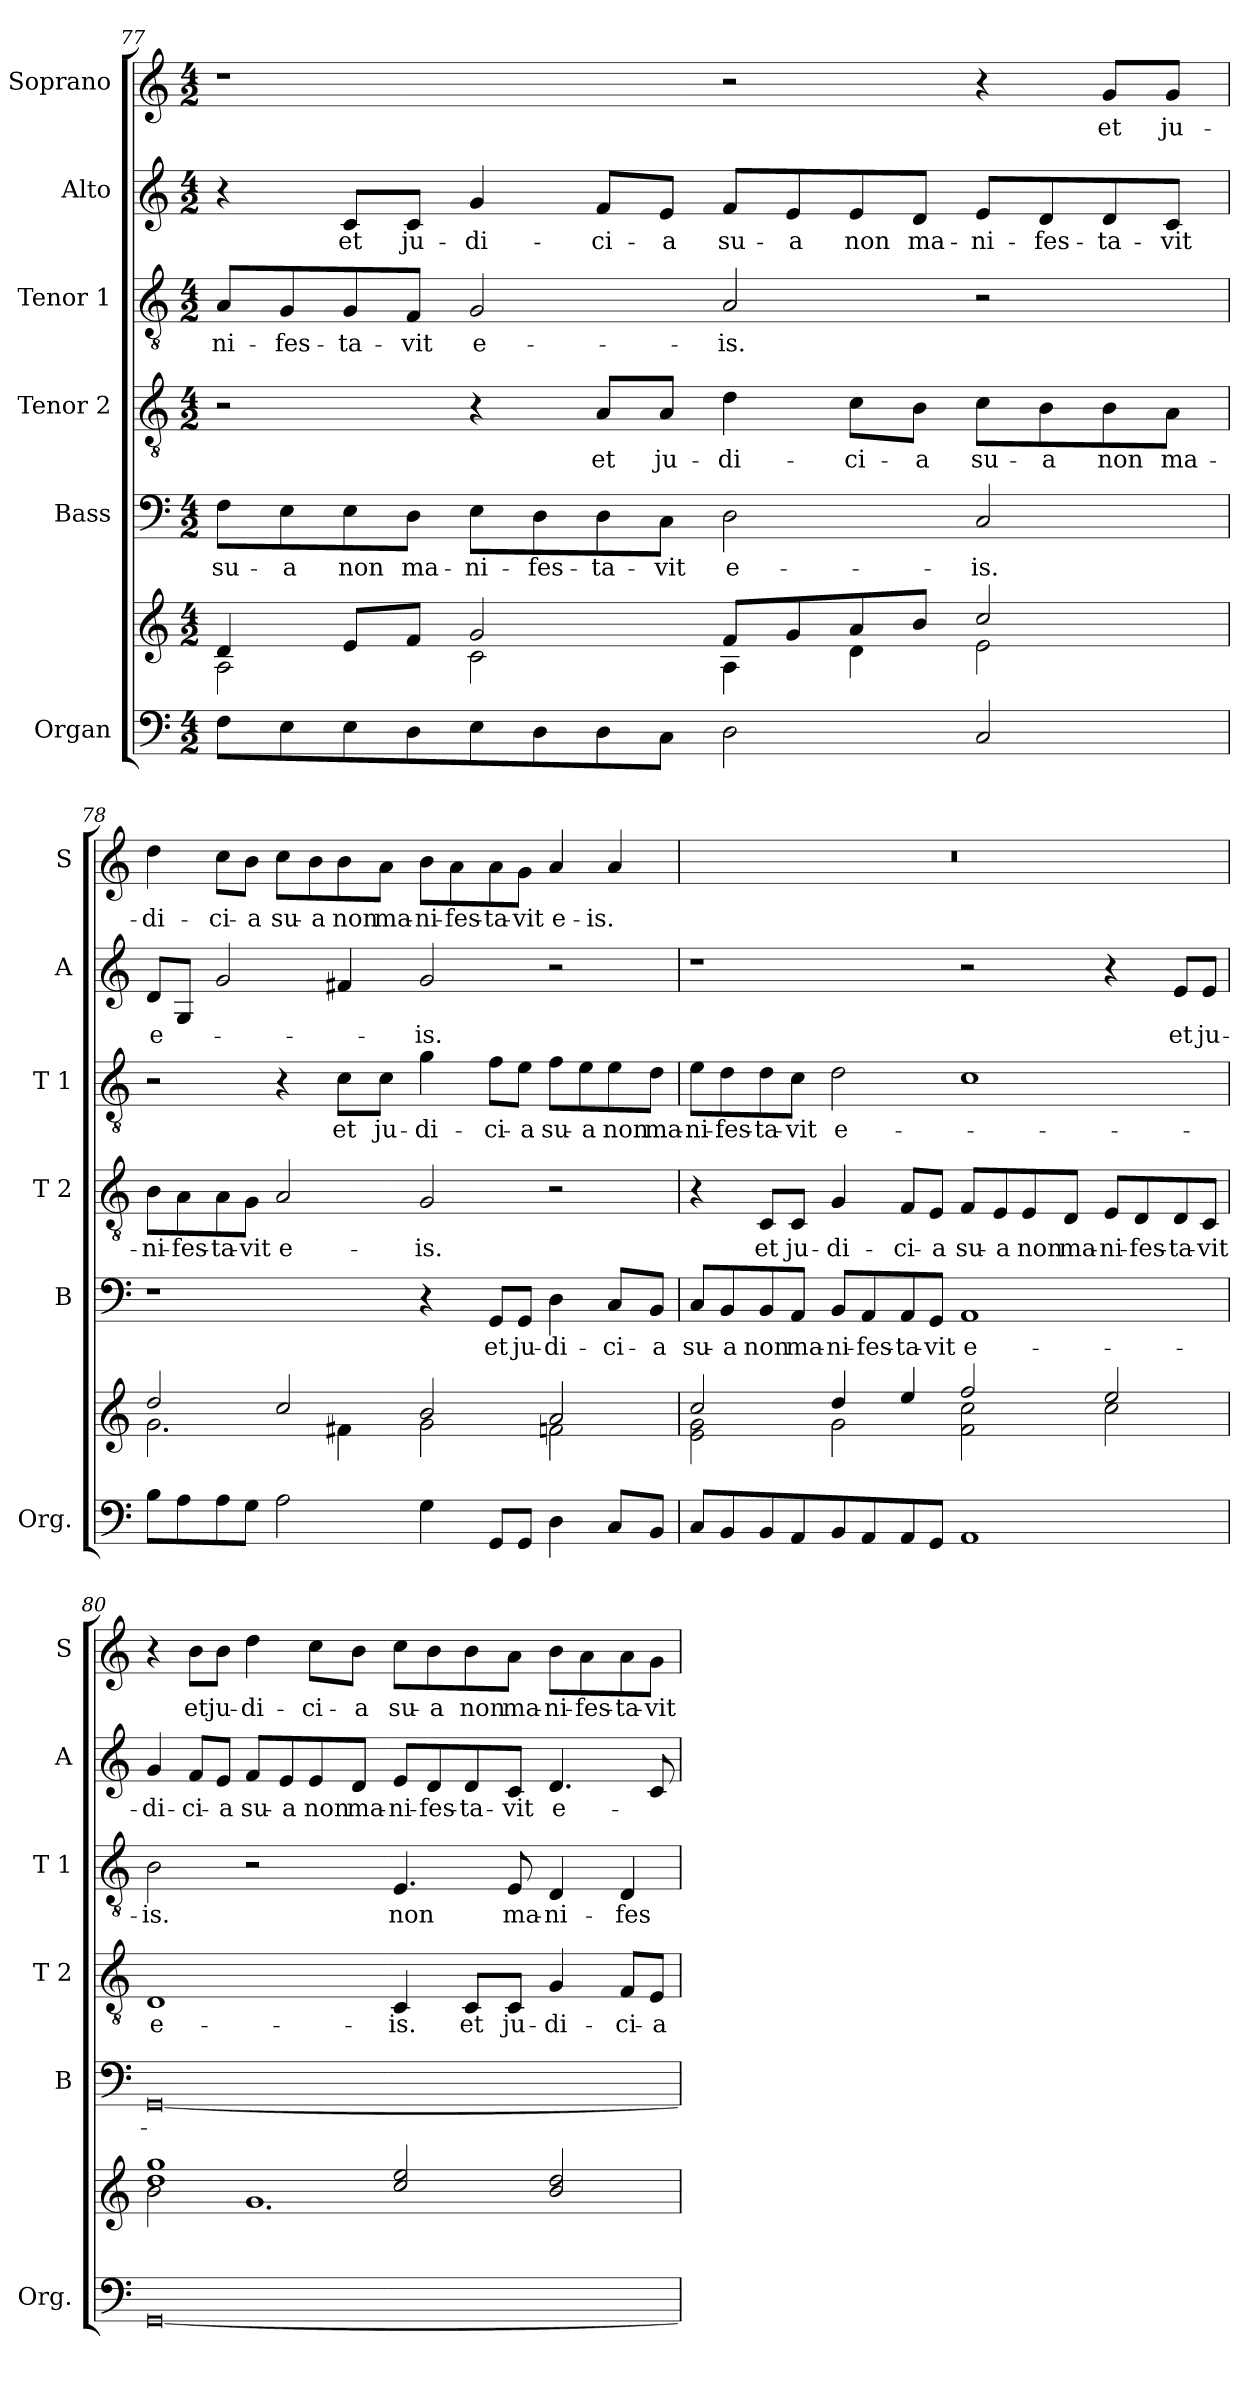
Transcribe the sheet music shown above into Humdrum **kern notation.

**kern	**kern	**kern	**text	**kern	**text	**kern	**text	**kern	**text	**kern	**text
*part6	*part6	*part5	*part5	*part4	*part4	*part3	*part3	*part2	*part2	*part1	*part1
*staff7	*staff6	*staff5	*staff5	*staff4	*staff4	*staff3	*staff3	*staff2	*staff2	*staff1	*staff1
*I"Organ	*	*I"Bass	*	*I"Tenor 2	*	*I"Tenor 1	*	*I"Alto	*	*I"Soprano	*
*I'Org.	*	*I'B	*	*I'T 2	*	*I'T 1	*	*I'A	*	*I'S	*
!!LO:PB:g=z
*clefF4	*clefG2	*clefF4	*	*clefGv2	*	*clefGv2	*	*clefG2	*	*clefG2	*
*k[]	*k[]	*k[]	*	*k[]	*	*k[]	*	*k[]	*	*k[]	*
*M4/2	*M4/2	*M4/2	*	*M4/2	*	*M4/2	*	*M4/2	*	*M4/2	*
=77	=77	=77	=77	=77	=77	=77	=77	=77	=77	=77	=77
*	*^	*	*	*	*	*	*	*	*	*	*
!	!	!	!	!LO:LY:b	!	!	!	!LO:LY:b	!	!	!	!
8F\L	4d!/	2A!\	8F\L	su-	2r	.	8A/L	-ni-	4r	.	1r	.
!	!	!	!	!LO:LY:b	!	!	!	!LO:LY:b	!	!	!	!
8E\	.	.	8E\	-a	.	.	8G/	-fes-	.	.	.	.
!	!	!	!	!LO:LY:b	!	!	!	!LO:LY:b	!	!LO:LY:b	!	!
8E\	8e!/L	.	8E\	non	.	.	8G/	-ta-	8c/L	et	.	.
!	!	!	!	!LO:LY:b	!	!	!	!LO:LY:b	!	!LO:LY:b	!	!
8D\	8f!/J	.	8D\J	ma-	.	.	8F/J	-vit	8c/J	ju-	.	.
!	!	!	!	!LO:LY:b	!	!	!	!LO:LY:b	!	!LO:LY:b	!	!
8E\	2g!/	2c!\	8E\L	-ni-	4r	.	2G/	e-	4g/	-di-	.	.
!	!	!	!	!LO:LY:b	!	!	!	!	!	!	!	!
8D\	.	.	8D\	-fes-	.	.	.	.	.	.	.	.
!	!	!	!	!LO:LY:b	!	!LO:LY:b	!	!	!	!LO:LY:b	!	!
8D\	.	.	8D\	-ta-	8A/L	et	.	.	8f/L	-ci-	.	.
!	!	!	!	!LO:LY:b	!	!LO:LY:b	!	!	!	!LO:LY:b	!	!
8C\J	.	.	8C\J	-vit	8A/J	ju-	.	.	8e/J	-a	.	.
!	!	!	!	!LO:LY:b	!	!LO:LY:b	!	!LO:LY:b	!	!LO:LY:b	!	!
2D\	8f!/L	4A!\	2D\	e-	4d\	-di-	2A/	-is.	8f/L	su-	2r	.
!	!	!	!	!	!	!	!	!	!	!LO:LY:b	!	!
.	8g!/	.	.	.	.	.	.	.	8e/	-a	.	.
!	!	!	!	!	!	!LO:LY:b	!	!	!	!LO:LY:b	!	!
.	8a!/	4d!\	.	.	8c\L	-ci-	.	.	8e/	non	.	.
!	!	!	!	!	!	!LO:LY:b	!	!	!	!LO:LY:b	!	!
.	8b!/J	.	.	.	8B\J	-a	.	.	8d/J	ma-	.	.
!	!	!	!	!LO:LY:b	!	!LO:LY:b	!	!	!	!LO:LY:b	!	!
2C/	2cc!/	2e!\	2C/	-is.	8c\L	su-	2r	.	8e/L	-ni-	4r	.
!	!	!	!	!	!	!LO:LY:b	!	!	!	!LO:LY:b	!	!
.	.	.	.	.	8B\	-a	.	.	8d/	-fes-	.	.
!	!	!	!	!	!	!LO:LY:b	!	!	!	!LO:LY:b	!	!LO:LY:b
.	.	.	.	.	8B\	non	.	.	8d/	-ta-	8g/L	et
!	!	!	!	!	!	!LO:LY:b	!	!	!	!LO:LY:b	!	!LO:LY:b
.	.	.	.	.	8A\J	ma-	.	.	8c/J	-vit	8g/J	ju-
=78	=78	=78	=78	=78	=78	=78	=78	=78	=78	=78	=78	=78
!	!	!	!	!	!	!LO:LY:b	!	!	!	!LO:LY:b	!	!LO:LY:b
8B\L	2dd!/	2.g!\	1r	.	8B\L	-ni-	2r	.	8d/L	e-	4dd\	-di-
!	!	!	!	!	!	!LO:LY:b	!	!	!	!	!	!
8A\	.	.	.	.	8A\	-fes-	.	.	8G/J	.	.	.
!	!	!	!	!	!	!LO:LY:b	!	!	!	!	!	!LO:LY:b
8A\	.	.	.	.	8A\	-ta-	.	.	2g/	.	8cc\L	-ci-
!	!	!	!	!	!	!LO:LY:b	!	!	!	!	!	!LO:LY:b
8G\J	.	.	.	.	8G\J	-vit	.	.	.	.	8b\J	-a
!	!	!	!	!	!	!LO:LY:b	!	!	!	!	!	!LO:LY:b
2A\	2cc!/	.	.	.	2A/	e-	4r	.	.	.	8cc\L	su-
!	!	!	!	!	!	!	!	!	!	!	!	!LO:LY:b
.	.	.	.	.	.	.	.	.	.	.	8b\	-a
!	!	!	!	!	!	!	!	!LO:LY:b	!	!	!	!LO:LY:b
.	.	4f#X!\	.	.	.	.	8c\L	et	4f#X/	.	8b\	non
!	!	!	!	!	!	!	!	!LO:LY:b	!	!	!	!LO:LY:b
.	.	.	.	.	.	.	8c\J	ju-	.	.	8a\J	ma-
!	!	!	!	!	!	!LO:LY:b	!	!LO:LY:b	!	!LO:LY:b	!	!LO:LY:b
4G\	2b!/	2g!\	4r	.	2G/	-is.	4g\	-di-	2g/	-is.	8b\L	-ni-
!	!	!	!	!	!	!	!	!	!	!	!	!LO:LY:b
.	.	.	.	.	.	.	.	.	.	.	8a\	-fes-
!	!	!	!	!LO:LY:b	!	!	!	!LO:LY:b	!	!	!	!LO:LY:b
8GG/L	.	.	8GG/L	et	.	.	8f\L	-ci-	.	.	8a\	-ta-
!	!	!	!	!LO:LY:b	!	!	!	!LO:LY:b	!	!	!	!LO:LY:b
8GG/J	.	.	8GG/J	ju-	.	.	8e\J	-a	.	.	8g\J	-vit
!	!	!	!	!LO:LY:b	!	!	!	!LO:LY:b	!	!	!	!LO:LY:b
4D\	2a!/	2fn!\	4D\	-di-	2r	.	8f\L	su-	2r	.	4a/	e-
!	!	!	!	!	!	!	!	!LO:LY:b	!	!	!	!
.	.	.	.	.	.	.	8e\	-a	.	.	.	.
!	!	!	!	!LO:LY:b	!	!	!	!LO:LY:b	!	!	!	!LO:LY:b
8C/L	.	.	8C/L	-ci-	.	.	8e\	non	.	.	4a/	-is.
!	!	!	!	!LO:LY:b	!	!	!	!LO:LY:b	!	!	!	!
8BB/J	.	.	8BB/J	-a	.	.	8d\J	ma-	.	.	.	.
!!LO:LB:g=z
=79	=79	=79	=79	=79	=79	=79	=79	=79	=79	=79	=79	=79
!	!	!	!	!LO:LY:b	!	!	!	!LO:LY:b	!	!	!	!
8C/L	2cc!/	2e!\ 2g!\	8C/L	su-	4r	.	8e\L	-ni-	1r	.	0r	.
!	!	!	!	!LO:LY:b	!	!	!	!LO:LY:b	!	!	!	!
8BB/	.	.	8BB/	-a	.	.	8d\	-fes-	.	.	.	.
!	!	!	!	!LO:LY:b	!	!LO:LY:b	!	!LO:LY:b	!	!	!	!
8BB/	.	.	8BB/	non	8C/L	et	8d\	-ta-	.	.	.	.
!	!	!	!	!LO:LY:b	!	!LO:LY:b	!	!LO:LY:b	!	!	!	!
8AA/	.	.	8AA/J	ma-	8C/J	ju-	8c\J	-vit	.	.	.	.
!	!	!	!	!LO:LY:b	!	!LO:LY:b	!	!LO:LY:b	!	!	!	!
8BB/	4dd!/	2g!\	8BB/L	-ni-	4G/	-di-	2d\	e-	.	.	.	.
!	!	!	!	!LO:LY:b	!	!	!	!	!	!	!	!
8AA/	.	.	8AA/	-fes-	.	.	.	.	.	.	.	.
!	!	!	!	!LO:LY:b	!	!LO:LY:b	!	!	!	!	!	!
8AA/	4ee!/	.	8AA/	-ta-	8F/L	-ci-	.	.	.	.	.	.
!	!	!	!	!LO:LY:b	!	!LO:LY:b	!	!	!	!	!	!
8GG/J	.	.	8GG/J	-vit	8E/J	-a	.	.	.	.	.	.
!	!	!	!	!LO:LY:b	!	!LO:LY:b	!	!	!	!	!	!
1AA	2ff!/	2f!\ 2cc!\	1AA	e-	8F/L	su-	1c	.	2r	.	.	.
!	!	!	!	!	!	!LO:LY:b	!	!	!	!	!	!
.	.	.	.	.	8E/	-a	.	.	.	.	.	.
!	!	!	!	!	!	!LO:LY:b	!	!	!	!	!	!
.	.	.	.	.	8E/	non	.	.	.	.	.	.
!	!	!	!	!	!	!LO:LY:b	!	!	!	!	!	!
.	.	.	.	.	8D/J	ma-	.	.	.	.	.	.
!	!	!	!	!	!	!LO:LY:b	!	!	!	!	!	!
.	2ee!/	2cc!\	.	.	8E/L	-ni-	.	.	4r	.	.	.
!	!	!	!	!	!	!LO:LY:b	!	!	!	!	!	!
.	.	.	.	.	8D/	-fes-	.	.	.	.	.	.
!	!	!	!	!	!	!LO:LY:b	!	!	!	!LO:LY:b	!	!
.	.	.	.	.	8D/	-ta-	.	.	8e/L	et	.	.
!	!	!	!	!	!	!LO:LY:b	!	!	!	!LO:LY:b	!	!
.	.	.	.	.	8C/J	-vit	.	.	8e/J	ju-	.	.
=80	=80	=80	=80	=80	=80	=80	=80	=80	=80	=80	=80	=80
!	!	!	!	!	!	!LO:LY:b	!	!LO:LY:b	!	!LO:LY:b	!	!
[0GG	1dd! 1gg!	2b!\	[0GG	.	1D	e-	2B\	-is.	4g/	-di-	4r	.
!	!	!	!	!	!	!	!	!	!	!LO:LY:b	!	!LO:LY:b
.	.	.	.	.	.	.	.	.	8f/L	-ci-	8b\L	et
!	!	!	!	!	!	!	!	!	!	!LO:LY:b	!	!LO:LY:b
.	.	.	.	.	.	.	.	.	8e/J	-a	8b\J	ju-
!	!	!	!	!	!	!	!	!	!	!LO:LY:b	!	!LO:LY:b
.	.	1.g!	.	.	.	.	2r	.	8f/L	su-	4dd\	-di-
!	!	!	!	!	!	!	!	!	!	!LO:LY:b	!	!
.	.	.	.	.	.	.	.	.	8e/	-a	.	.
!	!	!	!	!	!	!	!	!	!	!LO:LY:b	!	!LO:LY:b
.	.	.	.	.	.	.	.	.	8e/	non	8cc\L	-ci-
!	!	!	!	!	!	!	!	!	!	!LO:LY:b	!	!LO:LY:b
.	.	.	.	.	.	.	.	.	8d/J	ma-	8b\J	-a
!	!	!	!	!	!	!LO:LY:b	!	!LO:LY:b	!	!LO:LY:b	!	!LO:LY:b
.	2cc!/ 2ee!/	.	.	.	4C/	-is.	4.E/	non	8e/L	-ni-	8cc\L	su-
!	!	!	!	!	!	!	!	!	!	!LO:LY:b	!	!LO:LY:b
.	.	.	.	.	.	.	.	.	8d/	-fes-	8b\	-a
!	!	!	!	!	!	!LO:LY:b	!	!	!	!LO:LY:b	!	!LO:LY:b
.	.	.	.	.	8C/L	et	.	.	8d/	-ta-	8b\	non
!	!	!	!	!	!	!LO:LY:b	!	!LO:LY:b	!	!LO:LY:b	!	!LO:LY:b
.	.	.	.	.	8C/J	ju-	8E/	ma-	8c/J	-vit	8a\J	ma-
!	!	!	!	!	!	!LO:LY:b	!	!LO:LY:b	!	!LO:LY:b	!	!LO:LY:b
.	2b!/ 2dd!/	.	.	.	4G/	-di-	4D/	-ni-	4.d/	e-	8b\L	-ni-
!	!	!	!	!	!	!	!	!	!	!	!	!LO:LY:b
.	.	.	.	.	.	.	.	.	.	.	8a\	-fes-
!	!	!	!	!	!	!LO:LY:b	!	!LO:LY:b	!	!	!	!LO:LY:b
.	.	.	.	.	8F/L	-ci-	4D/	-fes-	.	.	8a\	-ta-
!	!	!	!	!	!	!LO:LY:b	!	!	!	!	!	!LO:LY:b
.	.	.	.	.	8E/J	-a	.	.	8c/	.	8g\J	-vit
*	*v	*v	*	*	*	*	*	*	*	*	*	*
=	=	=	=	=	=	=	=	=	=	=	=
*-	*-	*-	*-	*-	*-	*-	*-	*-	*-	*-	*-
